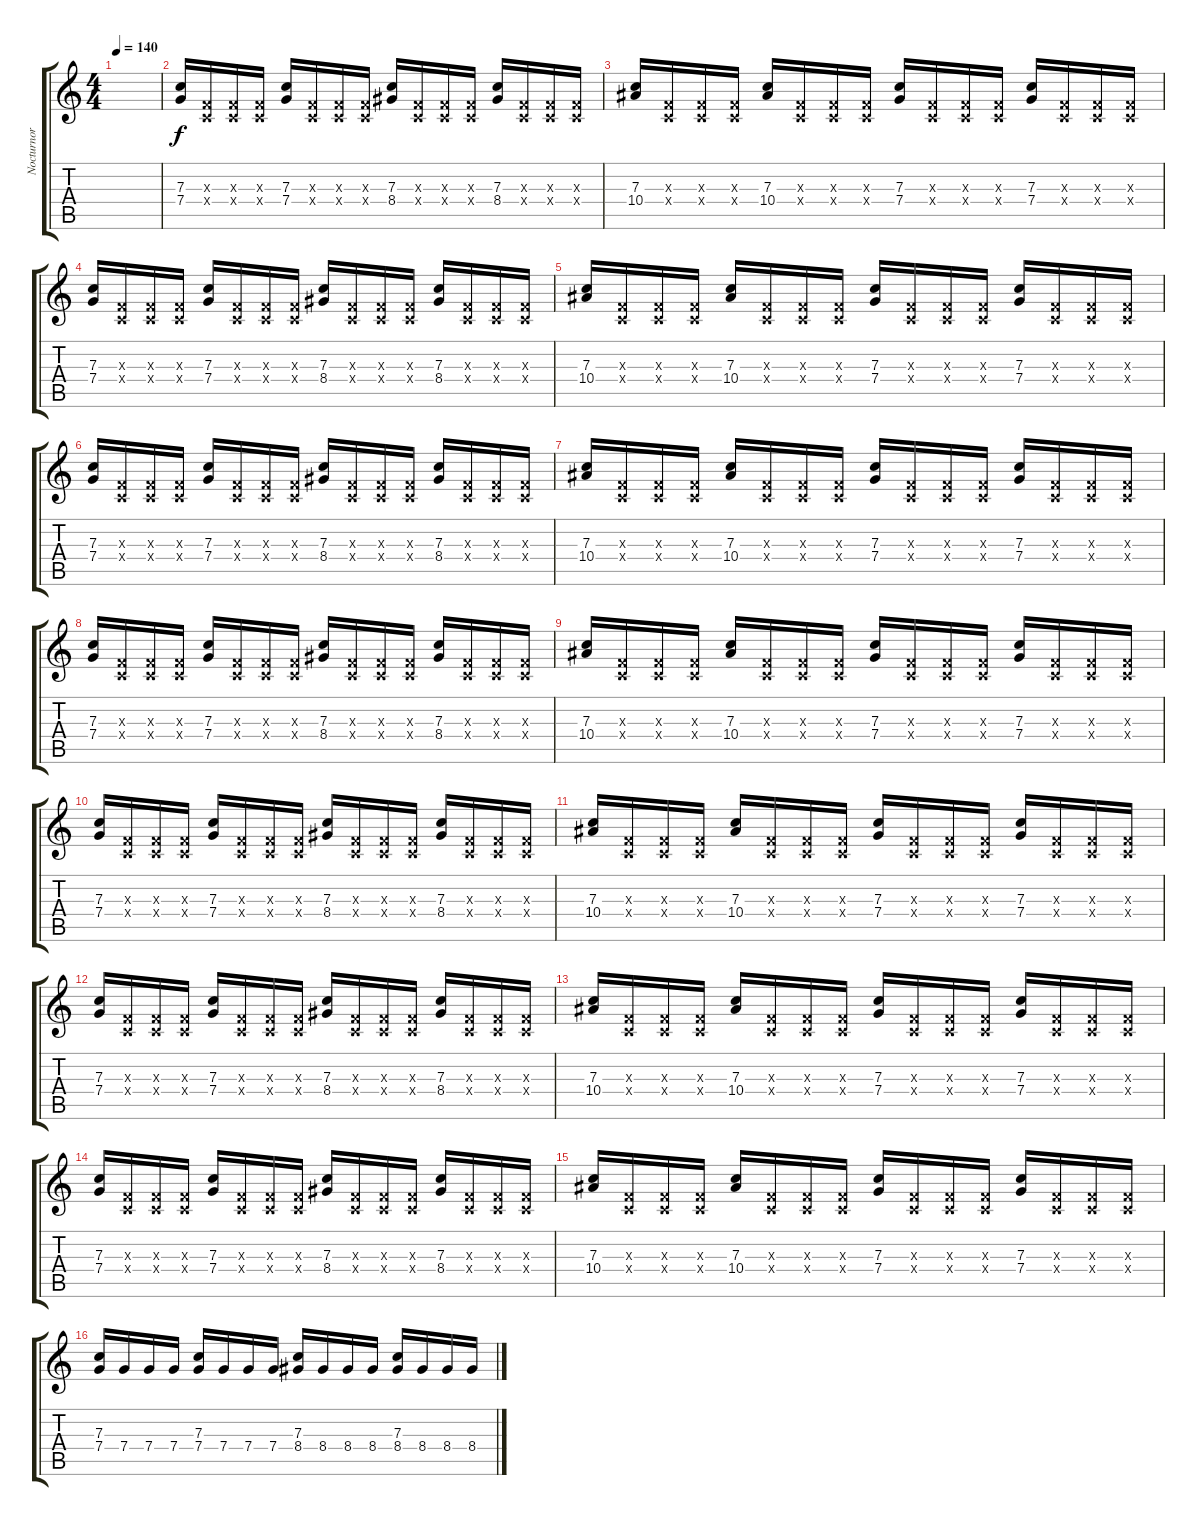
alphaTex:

\track ("Nocturnor" "Nocturnor") {instrument distortionguitar}
\staff {score tabs}
\tuning (D4 A3 F3 C3 G2 C2) {hide}
\ts (4 4)
\tempo 140
\clef g2
\ks c
|
(7.3 7.4).16 (0.3{x} 0.4{x}).16 (0.3{x} 0.4{x}).16 (0.3{x} 0.4{x}).16 (7.3 7.4).16 (0.3{x} 0.4{x}).16 (0.3{x} 0.4{x}).16 (0.3{x} 0.4{x}).16 (7.3 8.4).16 (0.3{x} 0.4{x}).16 (0.3{x} 0.4{x}).16 (0.3{x} 0.4{x}).16 (7.3 8.4).16 (0.3{x} 0.4{x}).16 (0.3{x} 0.4{x}).16 (0.3{x} 0.4{x}).16 |
(7.3 10.4).16 (0.3{x} 0.4{x}).16 (0.3{x} 0.4{x}).16 (0.3{x} 0.4{x}).16 (7.3 10.4).16 (0.3{x} 0.4{x}).16 (0.3{x} 0.4{x}).16 (0.3{x} 0.4{x}).16 (7.3 7.4).16 (0.3{x} 0.4{x}).16 (0.3{x} 0.4{x}).16 (0.3{x} 0.4{x}).16 (7.3 7.4).16 (0.3{x} 0.4{x}).16 (0.3{x} 0.4{x}).16 (0.3{x} 0.4{x}).16 |
(7.3 7.4).16 (0.3{x} 0.4{x}).16 (0.3{x} 0.4{x}).16 (0.3{x} 0.4{x}).16 (7.3 7.4).16 (0.3{x} 0.4{x}).16 (0.3{x} 0.4{x}).16 (0.3{x} 0.4{x}).16 (7.3 8.4).16 (0.3{x} 0.4{x}).16 (0.3{x} 0.4{x}).16 (0.3{x} 0.4{x}).16 (7.3 8.4).16 (0.3{x} 0.4{x}).16 (0.3{x} 0.4{x}).16 (0.3{x} 0.4{x}).16 |
(7.3 10.4).16 (0.3{x} 0.4{x}).16 (0.3{x} 0.4{x}).16 (0.3{x} 0.4{x}).16 (7.3 10.4).16 (0.3{x} 0.4{x}).16 (0.3{x} 0.4{x}).16 (0.3{x} 0.4{x}).16 (7.3 7.4).16 (0.3{x} 0.4{x}).16 (0.3{x} 0.4{x}).16 (0.3{x} 0.4{x}).16 (7.3 7.4).16 (0.3{x} 0.4{x}).16 (0.3{x} 0.4{x}).16 (0.3{x} 0.4{x}).16 |
(7.3 7.4).16 (0.3{x} 0.4{x}).16 (0.3{x} 0.4{x}).16 (0.3{x} 0.4{x}).16 (7.3 7.4).16 (0.3{x} 0.4{x}).16 (0.3{x} 0.4{x}).16 (0.3{x} 0.4{x}).16 (7.3 8.4).16 (0.3{x} 0.4{x}).16 (0.3{x} 0.4{x}).16 (0.3{x} 0.4{x}).16 (7.3 8.4).16 (0.3{x} 0.4{x}).16 (0.3{x} 0.4{x}).16 (0.3{x} 0.4{x}).16 |
(7.3 10.4).16 (0.3{x} 0.4{x}).16 (0.3{x} 0.4{x}).16 (0.3{x} 0.4{x}).16 (7.3 10.4).16 (0.3{x} 0.4{x}).16 (0.3{x} 0.4{x}).16 (0.3{x} 0.4{x}).16 (7.3 7.4).16 (0.3{x} 0.4{x}).16 (0.3{x} 0.4{x}).16 (0.3{x} 0.4{x}).16 (7.3 7.4).16 (0.3{x} 0.4{x}).16 (0.3{x} 0.4{x}).16 (0.3{x} 0.4{x}).16 |
(7.3 7.4).16 (0.3{x} 0.4{x}).16 (0.3{x} 0.4{x}).16 (0.3{x} 0.4{x}).16 (7.3 7.4).16 (0.3{x} 0.4{x}).16 (0.3{x} 0.4{x}).16 (0.3{x} 0.4{x}).16 (7.3 8.4).16 (0.3{x} 0.4{x}).16 (0.3{x} 0.4{x}).16 (0.3{x} 0.4{x}).16 (7.3 8.4).16 (0.3{x} 0.4{x}).16 (0.3{x} 0.4{x}).16 (0.3{x} 0.4{x}).16 |
(7.3 10.4).16 (0.3{x} 0.4{x}).16 (0.3{x} 0.4{x}).16 (0.3{x} 0.4{x}).16 (7.3 10.4).16 (0.3{x} 0.4{x}).16 (0.3{x} 0.4{x}).16 (0.3{x} 0.4{x}).16 (7.3 7.4).16 (0.3{x} 0.4{x}).16 (0.3{x} 0.4{x}).16 (0.3{x} 0.4{x}).16 (7.3 7.4).16 (0.3{x} 0.4{x}).16 (0.3{x} 0.4{x}).16 (0.3{x} 0.4{x}).16 |
(7.3 7.4).16 (0.3{x} 0.4{x}).16 (0.3{x} 0.4{x}).16 (0.3{x} 0.4{x}).16 (7.3 7.4).16 (0.3{x} 0.4{x}).16 (0.3{x} 0.4{x}).16 (0.3{x} 0.4{x}).16 (7.3 8.4).16 (0.3{x} 0.4{x}).16 (0.3{x} 0.4{x}).16 (0.3{x} 0.4{x}).16 (7.3 8.4).16 (0.3{x} 0.4{x}).16 (0.3{x} 0.4{x}).16 (0.3{x} 0.4{x}).16 |
(7.3 10.4).16 (0.3{x} 0.4{x}).16 (0.3{x} 0.4{x}).16 (0.3{x} 0.4{x}).16 (7.3 10.4).16 (0.3{x} 0.4{x}).16 (0.3{x} 0.4{x}).16 (0.3{x} 0.4{x}).16 (7.3 7.4).16 (0.3{x} 0.4{x}).16 (0.3{x} 0.4{x}).16 (0.3{x} 0.4{x}).16 (7.3 7.4).16 (0.3{x} 0.4{x}).16 (0.3{x} 0.4{x}).16 (0.3{x} 0.4{x}).16 |
(7.3 7.4).16 (0.3{x} 0.4{x}).16 (0.3{x} 0.4{x}).16 (0.3{x} 0.4{x}).16 (7.3 7.4).16 (0.3{x} 0.4{x}).16 (0.3{x} 0.4{x}).16 (0.3{x} 0.4{x}).16 (7.3 8.4).16 (0.3{x} 0.4{x}).16 (0.3{x} 0.4{x}).16 (0.3{x} 0.4{x}).16 (7.3 8.4).16 (0.3{x} 0.4{x}).16 (0.3{x} 0.4{x}).16 (0.3{x} 0.4{x}).16 |
(7.3 10.4).16 (0.3{x} 0.4{x}).16 (0.3{x} 0.4{x}).16 (0.3{x} 0.4{x}).16 (7.3 10.4).16 (0.3{x} 0.4{x}).16 (0.3{x} 0.4{x}).16 (0.3{x} 0.4{x}).16 (7.3 7.4).16 (0.3{x} 0.4{x}).16 (0.3{x} 0.4{x}).16 (0.3{x} 0.4{x}).16 (7.3 7.4).16 (0.3{x} 0.4{x}).16 (0.3{x} 0.4{x}).16 (0.3{x} 0.4{x}).16 |
(7.3 7.4).16 (0.3{x} 0.4{x}).16 (0.3{x} 0.4{x}).16 (0.3{x} 0.4{x}).16 (7.3 7.4).16 (0.3{x} 0.4{x}).16 (0.3{x} 0.4{x}).16 (0.3{x} 0.4{x}).16 (7.3 8.4).16 (0.3{x} 0.4{x}).16 (0.3{x} 0.4{x}).16 (0.3{x} 0.4{x}).16 (7.3 8.4).16 (0.3{x} 0.4{x}).16 (0.3{x} 0.4{x}).16 (0.3{x} 0.4{x}).16 |
(7.3 10.4).16 (0.3{x} 0.4{x}).16 (0.3{x} 0.4{x}).16 (0.3{x} 0.4{x}).16 (7.3 10.4).16 (0.3{x} 0.4{x}).16 (0.3{x} 0.4{x}).16 (0.3{x} 0.4{x}).16 (7.3 7.4).16 (0.3{x} 0.4{x}).16 (0.3{x} 0.4{x}).16 (0.3{x} 0.4{x}).16 (7.3 7.4).16 (0.3{x} 0.4{x}).16 (0.3{x} 0.4{x}).16 (0.3{x} 0.4{x}).16 |
(7.3 7.4).16 7.4.16 7.4.16 7.4.16 (7.3 7.4).16 7.4.16 7.4.16 7.4.16 (7.3 8.4).16 8.4.16 8.4.16 8.4.16 (7.3 8.4).16 8.4.16 8.4.16 8.4.16
